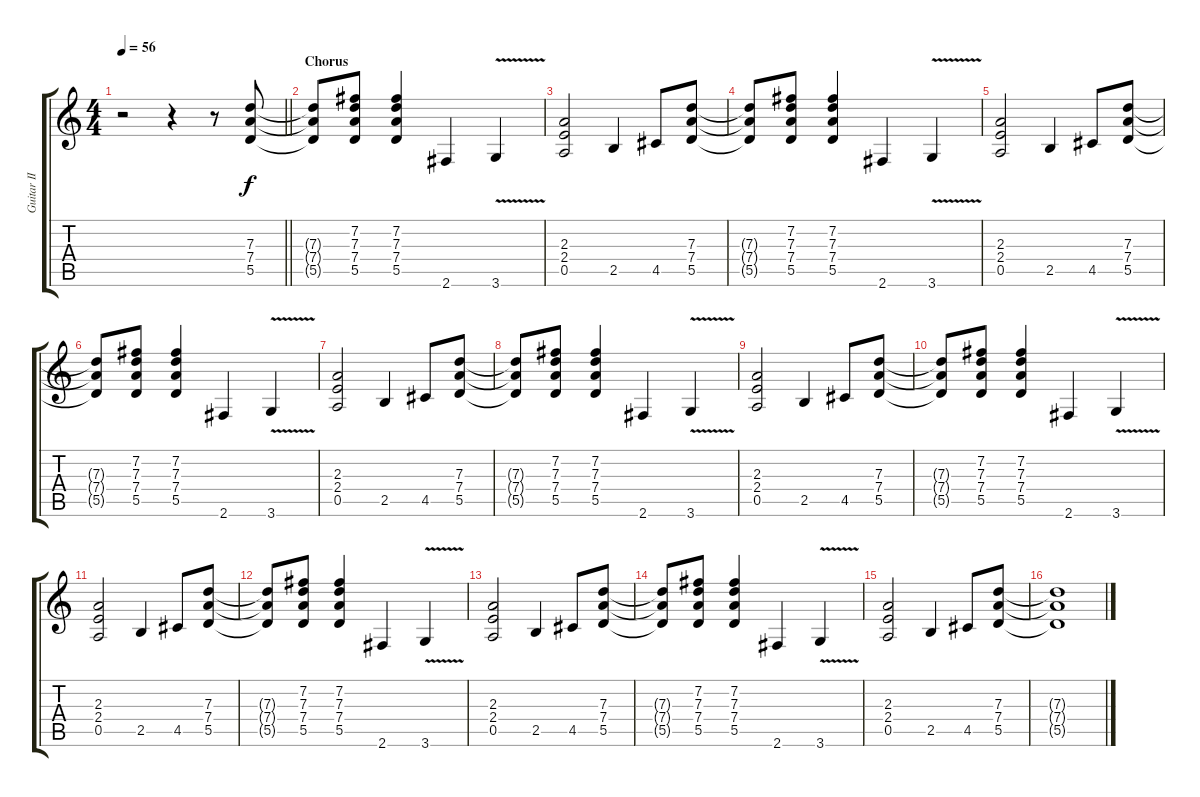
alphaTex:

\track ("Guitar II" "Guitar II") {instrument distortionguitar}
\staff {score tabs}
\tuning (E4 B3 G3 D3 A2 E2) {hide}
\ts (4 4)
\tempo 56
\clef g2
\barLineRight lightlight
\ks c
r.2{dy f} r.4 r.8 (7.3 7.4 5.5).8 |
\section ("" "Chorus")
(7.3{t} 7.4{t} 5.5{t}).8 (7.2 7.3 7.4 5.5).8 (7.2 7.3 7.4 5.5).4 2.6.4 3.6{v}.4 |
(2.3 2.4 0.5).2 2.5.4 4.5.8 (7.3 7.4 5.5).8 |
(7.3{t} 7.4{t} 5.5{t}).8 (7.2 7.3 7.4 5.5).8 (7.2 7.3 7.4 5.5).4 2.6.4 3.6{v}.4 |
(2.3 2.4 0.5).2 2.5.4 4.5.8 (7.3 7.4 5.5).8 |
(7.3{t} 7.4{t} 5.5{t}).8 (7.2 7.3 7.4 5.5).8 (7.2 7.3 7.4 5.5).4 2.6.4 3.6{v}.4 |
(2.3 2.4 0.5).2 2.5.4 4.5.8 (7.3 7.4 5.5).8 |
(7.3{t} 7.4{t} 5.5{t}).8 (7.2 7.3 7.4 5.5).8 (7.2 7.3 7.4 5.5).4 2.6.4 3.6{v}.4 |
(2.3 2.4 0.5).2 2.5.4 4.5.8 (7.3 7.4 5.5).8 |
(7.3{t} 7.4{t} 5.5{t}).8 (7.2 7.3 7.4 5.5).8 (7.2 7.3 7.4 5.5).4 2.6.4 3.6{v}.4 |
(2.3 2.4 0.5).2 2.5.4 4.5.8 (7.3 7.4 5.5).8 |
(7.3{t} 7.4{t} 5.5{t}).8 (7.2 7.3 7.4 5.5).8 (7.2 7.3 7.4 5.5).4 2.6.4 3.6{v}.4 |
(2.3 2.4 0.5).2 2.5.4 4.5.8 (7.3 7.4 5.5).8 |
(7.3{t} 7.4{t} 5.5{t}).8 (7.2 7.3 7.4 5.5).8 (7.2 7.3 7.4 5.5).4 2.6.4 3.6{v}.4 |
(2.3 2.4 0.5).2 2.5.4 4.5.8 (7.3 7.4 5.5).8 |
(7.3{t} 7.4{t} 5.5{t}).1
